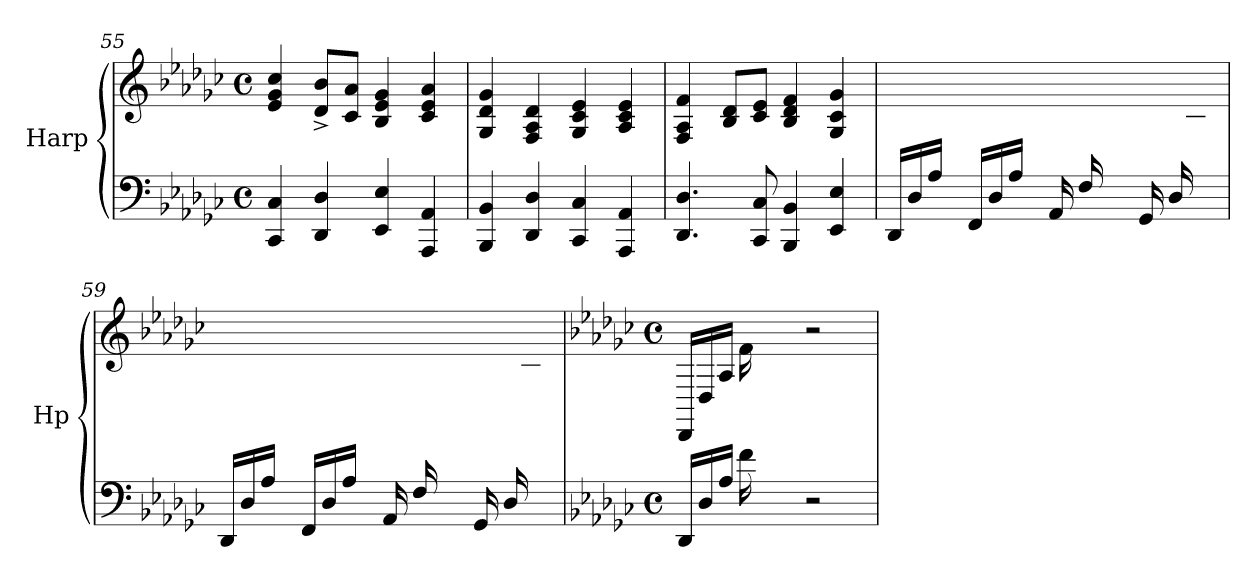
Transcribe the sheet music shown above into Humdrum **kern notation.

**kern	**kern
*part1	*part1
*staff2	*staff1
*I"Harp	*
*I'Hp	*
*clefF4	*clefG2
*k[b-e-a-d-g-c-]	*k[b-e-a-d-g-c-]
*G-:	*G-:
*M4/4	*M4/4
*met(c)	*met(c)
=55	=55
4CC-/ 4C-/	4e-/ 4g-/ 4cc-/
4DD-/ 4D-/	8d-/^ 8b-/^L
.	8c-/ 8a-/J
4EE-/ 4E-/	4B-/ 4e-/ 4g-/
4AAA-/ 4AA-/	4c-/ 4e-/ 4a-/
=56	=56
4BBB-/ 4BB-/	4G-/ 4d-/ 4g-/
4DD-/ 4D-/	4F/ 4A-/ 4d-/
4CC-/ 4C-/	4G-/ 4c-/ 4e-/
4AAA-/ 4AA-/	4A-/ 4c-/ 4e-/
=57	=57
4.DD-/ 4.D-/	4F/ 4A-/ 4f/
.	8B-/ 8d-/L
8CC-/ 8C-/	8c-/ 8e-/J
4BBB-/ 4BB-/	4B-/ 4d-/ 4f/
4EE-/ 4E-/	4G-/ 4c-/ 4g-/
=58	=58
*^	*
16DD-/LL	4ryy	8.ryy
16D-/	.	.
16A-/JJ	.	.
16ryy	.	16f\
16FF/LL	4ryy	8.ryy
16D-/	.	.
16A-/JJ	.	.
16ryy	.	16d-\
16AA-/LL	4ryy	8ryy
16F/	.	.
8ryy	.	16d-\
.	.	16f\JJ
16GG-/LL	4ryy	8ryy
16D-/	.	.
8ryy	.	16B-\
.	.	16g-\JJ
=59	=59	=59
16DD-/LL	4ryy	8.ryy
16D-/	.	.
16A-/JJ	.	.
16ryy	.	16f\
16FF/LL	4ryy	8.ryy
16D-/	.	.
16A-/JJ	.	.
16ryy	.	16d-\
16AA-/LL	4ryy	8ryy
16F/	.	.
8ryy	.	16d-\
.	.	16f\JJ
16GG-/LL	4ryy	8ryy
16D-/	.	.
8ryy	.	16B-\
.	.	16g-\JJ
*v	*v	*
!!LO:LB:g=z
=60	=60
*k[b-e-a-d-g-c-]	*k[b-e-a-d-g-c-]
*G-:	*G-:
*M4/4	*M4/4
*met(c)	*met(c)
16DD-/LL	16DD-/LL
16D-/	16D-/
16A-/JJ	16A-/JJ
16f\	16f\
4ryy	4ryy
2r	2r
=	=
*-	*-
